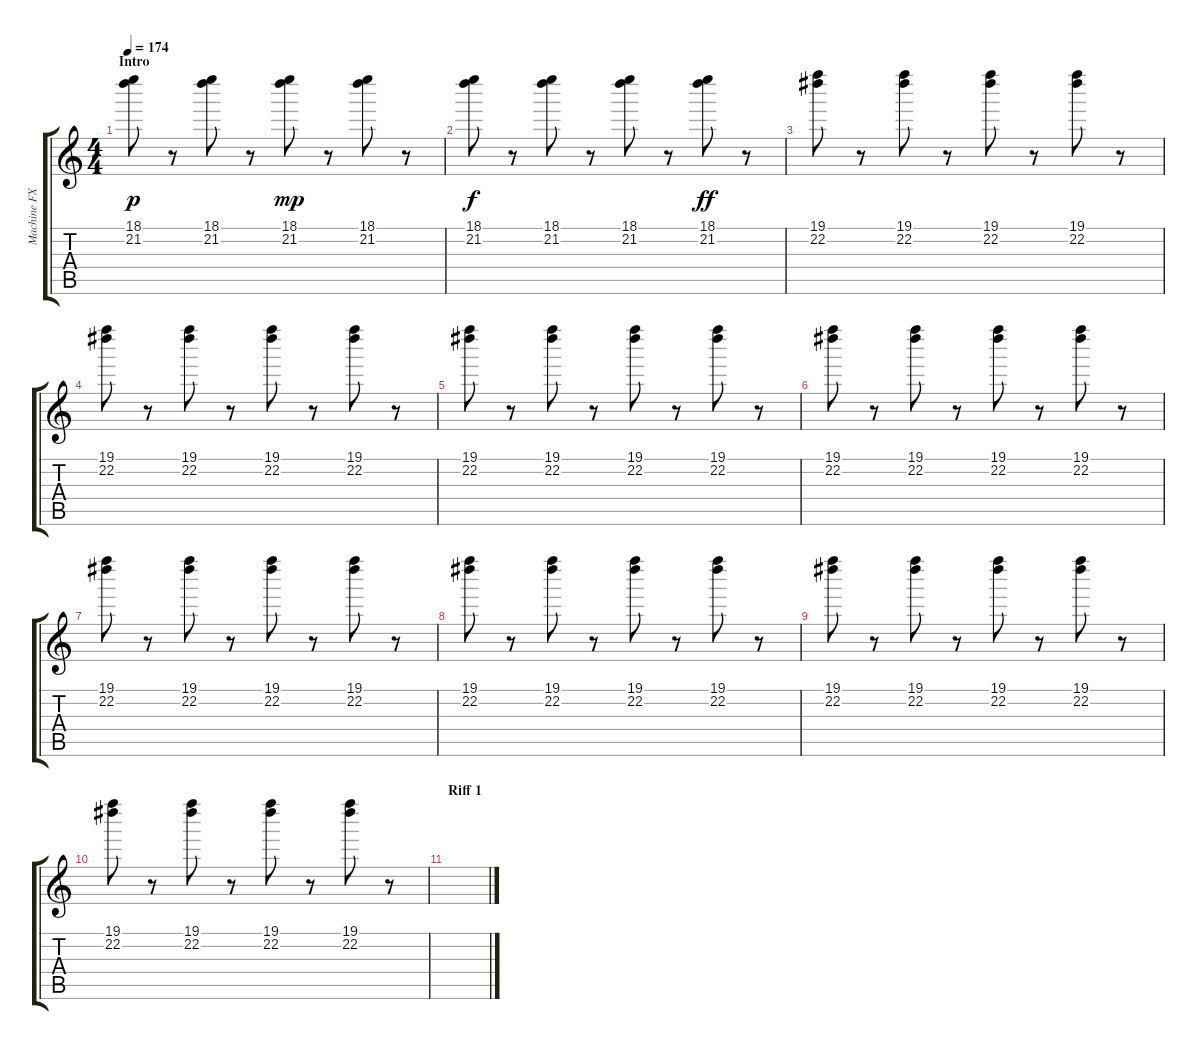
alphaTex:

\track ("Machine FX" "Machine FX") {instrument electricbasspick}
\staff {score tabs}
\tuning (Bb4 F4 Db4 Ab3 Eb3 Bb2) {hide}
\ts (4 4)
\section ("" "Intro")
\tempo 174
\clef g2
\ks c
(18.1 21.2).8{dy p instrument electricbasspick} r.8 (18.1 21.2).8 r.8 (18.1 21.2).8{dy mp} r.8 (18.1 21.2).8 r.8 |
(18.1 21.2).8{dy f} r.8 (18.1 21.2).8 r.8 (18.1 21.2).8 r.8 (18.1 21.2).8{dy ff} r.8 |
(19.1 22.2).8 r.8 (19.1 22.2).8 r.8 (19.1 22.2).8 r.8 (19.1 22.2).8 r.8 |
(19.1 22.2).8 r.8 (19.1 22.2).8 r.8 (19.1 22.2).8 r.8 (19.1 22.2).8 r.8 |
(19.1 22.2).8 r.8 (19.1 22.2).8 r.8 (19.1 22.2).8 r.8 (19.1 22.2).8 r.8 |
(19.1 22.2).8 r.8 (19.1 22.2).8 r.8 (19.1 22.2).8 r.8 (19.1 22.2).8 r.8 |
(19.1 22.2).8 r.8 (19.1 22.2).8 r.8 (19.1 22.2).8 r.8 (19.1 22.2).8 r.8 |
(19.1 22.2).8 r.8 (19.1 22.2).8 r.8 (19.1 22.2).8 r.8 (19.1 22.2).8 r.8 |
(19.1 22.2).8 r.8 (19.1 22.2).8 r.8 (19.1 22.2).8 r.8 (19.1 22.2).8 r.8 |
(19.1 22.2).8 r.8 (19.1 22.2).8 r.8 (19.1 22.2).8 r.8 (19.1 22.2).8 r.8 |
\section ("" "Riff 1")
